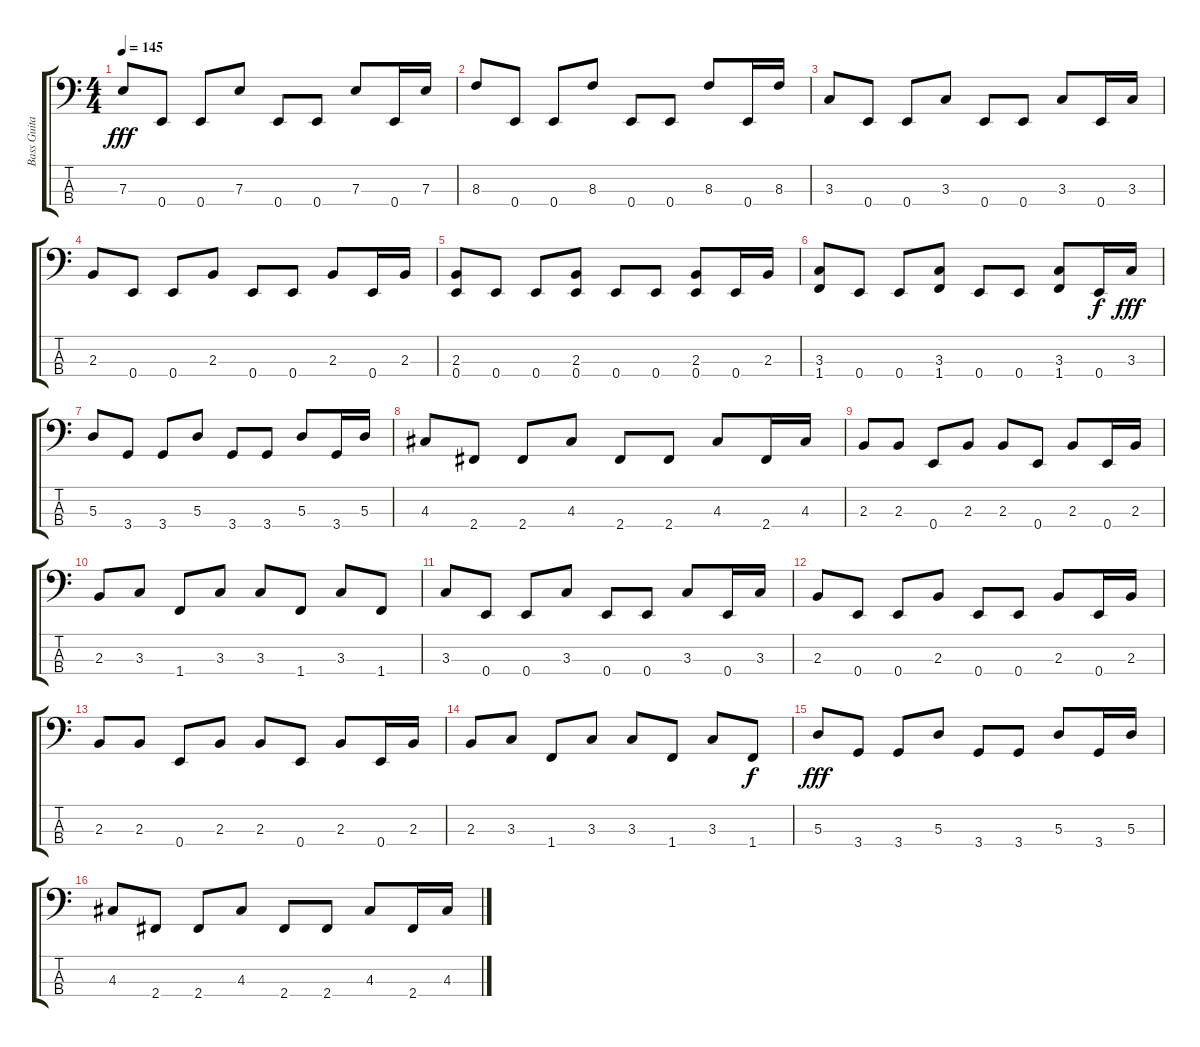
\track ("Bass Guitar" "Bass Guita") {instrument electricbassfinger}
\staff {score tabs}
\tuning (G2 D2 A1 E1) {hide}
\ts (4 4)
\tempo 145
\clef f4
\ks c
7.3.8{dy fff} 0.4.8 0.4.8 7.3.8 0.4.8 0.4.8 7.3.8 0.4.16 7.3.16 |
8.3.8 0.4.8 0.4.8 8.3.8 0.4.8 0.4.8 8.3.8 0.4.16 8.3.16 |
3.3.8 0.4.8 0.4.8 3.3.8 0.4.8 0.4.8 3.3.8 0.4.16 3.3.16 |
2.3.8 0.4.8 0.4.8 2.3.8 0.4.8 0.4.8 2.3.8 0.4.16 2.3.16 |
(2.3 0.4).8 0.4.8 0.4.8 (2.3 0.4).8 0.4.8 0.4.8 (2.3 0.4).8 0.4.16 2.3.16 |
(3.3 1.4).8 0.4.8 0.4.8 (3.3 1.4).8 0.4.8 0.4.8 (3.3 1.4).8 0.4.16{dy f} 3.3.16{dy fff} |
5.3.8 3.4.8 3.4.8 5.3.8 3.4.8 3.4.8 5.3.8 3.4.16 5.3.16 |
4.3.8 2.4.8 2.4.8 4.3.8 2.4.8 2.4.8 4.3.8 2.4.16 4.3.16 |
2.3.8 2.3.8 0.4.8 2.3.8 2.3.8 0.4.8 2.3.8 0.4.16 2.3.16 |
2.3.8 3.3.8 1.4.8 3.3.8 3.3.8 1.4.8 3.3.8 1.4.8 |
3.3.8 0.4.8 0.4.8 3.3.8 0.4.8 0.4.8 3.3.8 0.4.16 3.3.16 |
2.3.8 0.4.8 0.4.8 2.3.8 0.4.8 0.4.8 2.3.8 0.4.16 2.3.16 |
2.3.8 2.3.8 0.4.8 2.3.8 2.3.8 0.4.8 2.3.8 0.4.16 2.3.16 |
2.3.8 3.3.8 1.4.8 3.3.8 3.3.8 1.4.8 3.3.8 1.4.8{dy f} |
5.3.8{dy fff} 3.4.8 3.4.8 5.3.8 3.4.8 3.4.8 5.3.8 3.4.16 5.3.16 |
4.3.8 2.4.8 2.4.8 4.3.8 2.4.8 2.4.8 4.3.8 2.4.16 4.3.16
